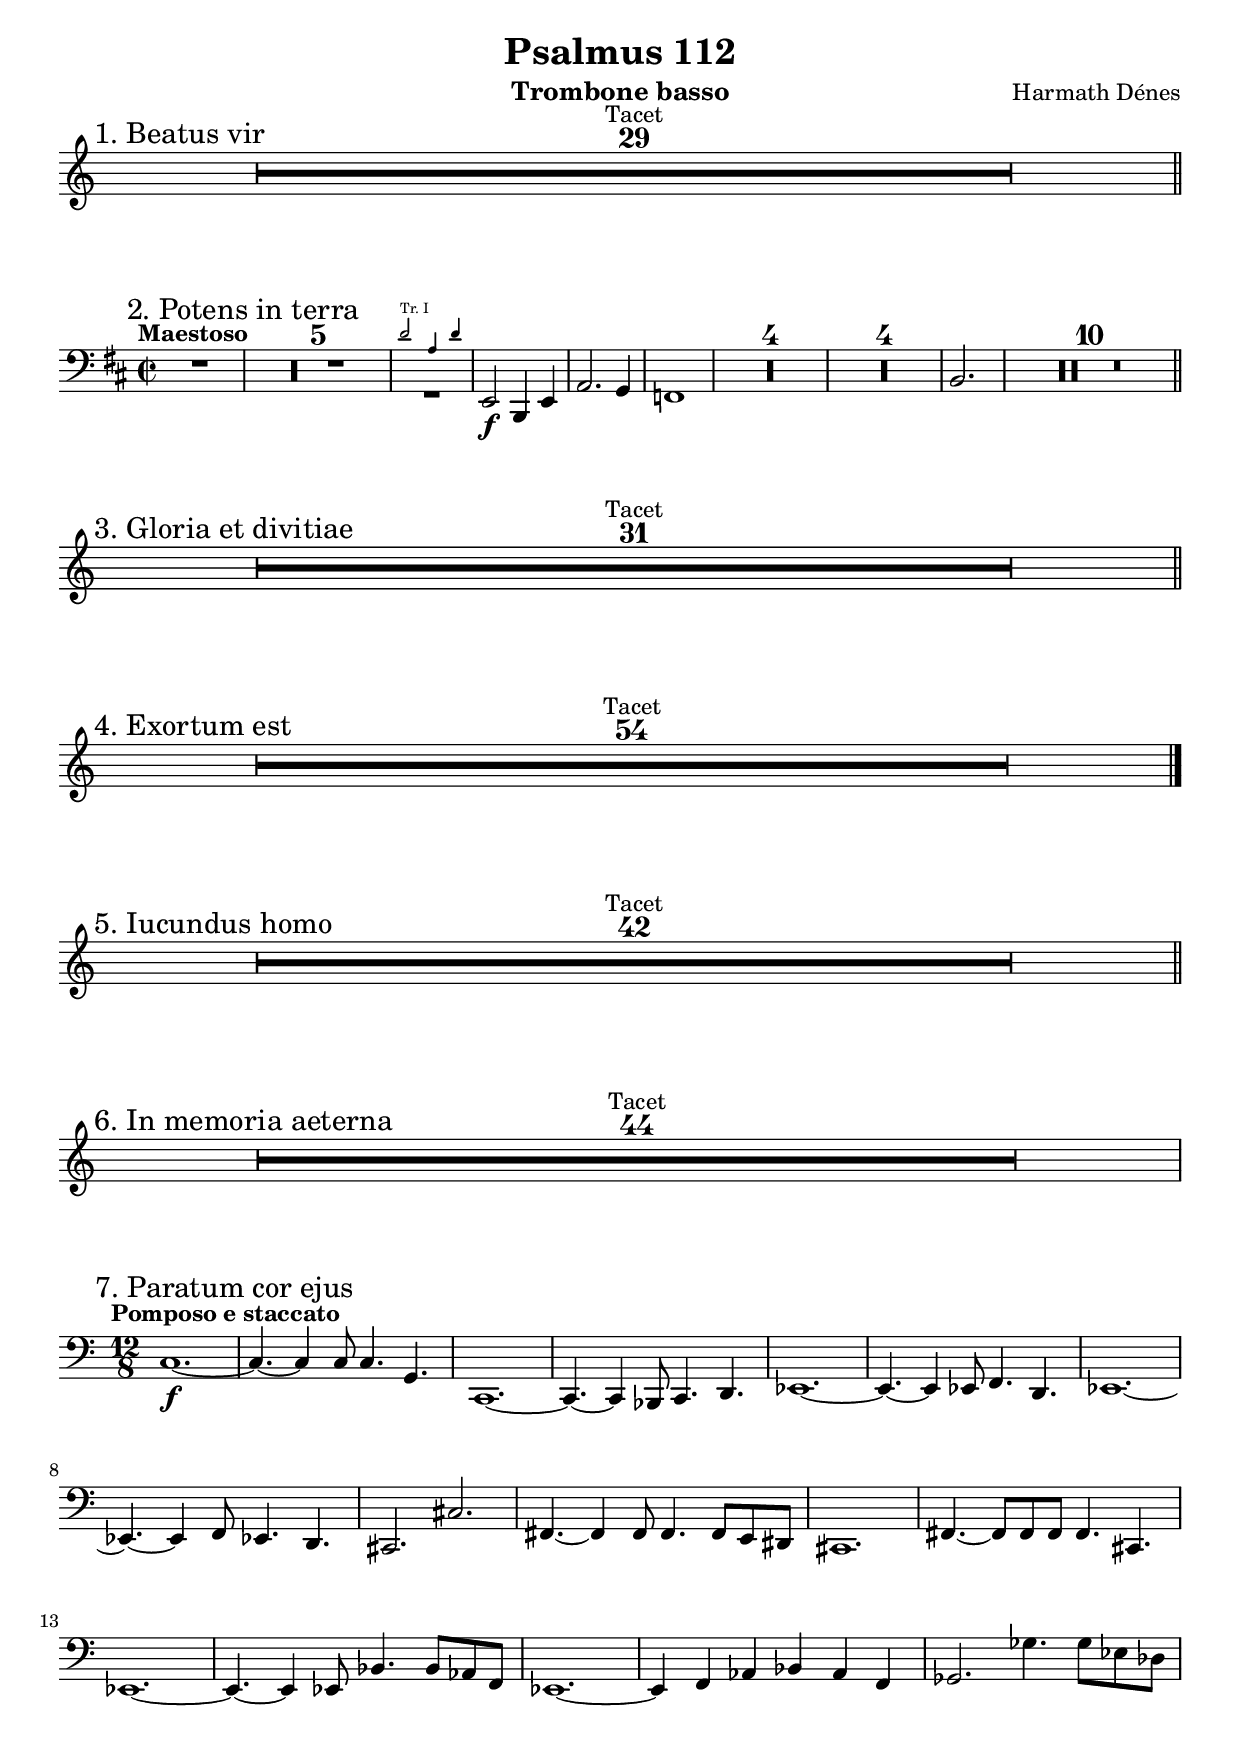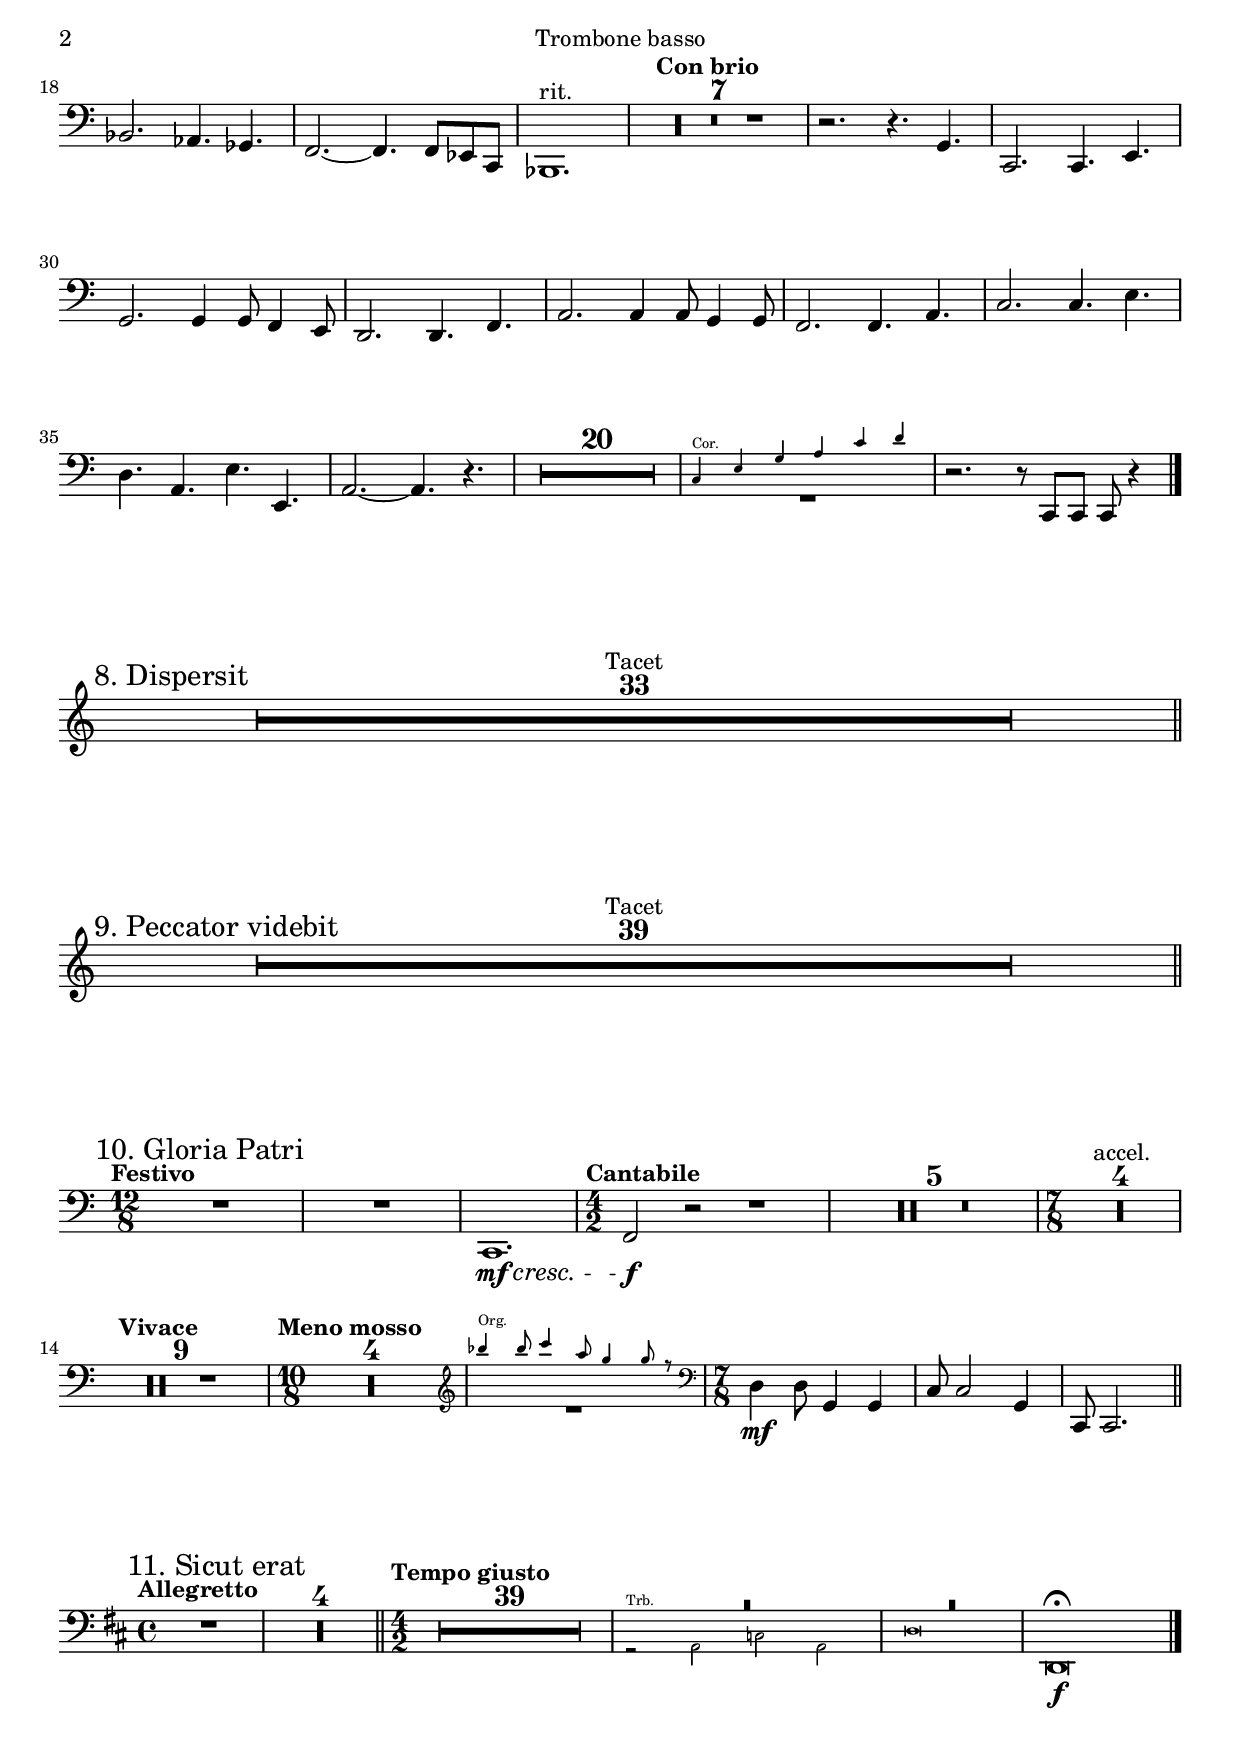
\include "Common.ily"

\header {
	instrument = "Trombone basso"
}

\score {
	\new Staff <<
		\AHeader
		\ATacet
	>>	
}

\score {<<
	\new Staff <<
		\removeWithTag #'score \BGlobal
		\BTromboneBasso
	>>
>>}
\score {
	\new Staff <<
		\CHeader
		\CTacet
	>>	
}
\score {
	\new Staff <<
		\DHeader
		\DTacet
	>>	
}
\score {
	\new Staff <<
		\EHeader
		\ETacet
	>>	
}
\score {
	\new Staff <<
		\FHeader
		\FTacet
	>>	
}
\score {
	\new Staff <<
		\removeWithTag #'score \GGlobal
		\new Voice \GTromboneBasso
	>>	
}
\score {<<
	\new Staff <<
		\HHeader
		\HTacet
	>>
>>}
\score {
	\new Staff <<
		\IHeader
		\ITacet
	>>	
}
\score {
	\new Staff <<
		\removeWithTag #'score \JGlobal
		\new Voice \JTromboneBasso
	>>	
}
\score {
	\new Staff <<
		\removeWithTag #'score \KGlobal
		\KTromboneBasso
	>>	
}